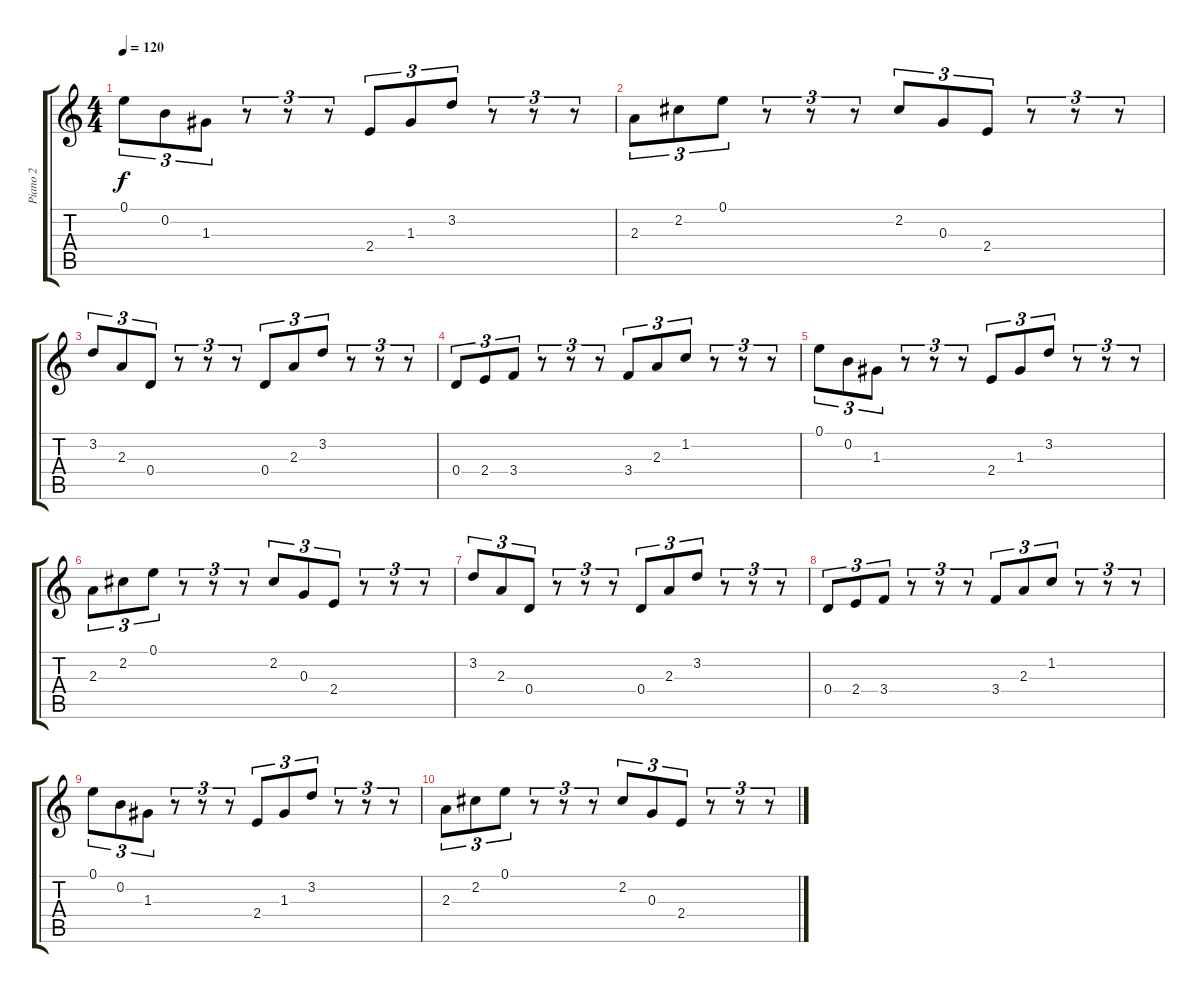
\track ("Piano 2" "Piano 2") {instrument acousticgrandpiano}
\staff {score tabs}
\tuning (E5 B4 G4 D4 A3 E3) {hide}
\ts (4 4)
\tempo 120
\clef g2
\ks c
0.1.8{tu (3 2) dy f} 0.2.8{tu (3 2)} 1.3.8{tu (3 2)} r.8{tu (3 2)} r.8{tu (3 2)} r.8{tu (3 2)} 2.4.8{tu (3 2)} 1.3.8{tu (3 2)} 3.2.8{tu (3 2)} r.8{tu (3 2)} r.8{tu (3 2)} r.8{tu (3 2)} |
2.3.8{tu (3 2)} 2.2.8{tu (3 2)} 0.1.8{tu (3 2)} r.8{tu (3 2)} r.8{tu (3 2)} r.8{tu (3 2)} 2.2.8{tu (3 2)} 0.3.8{tu (3 2)} 2.4.8{tu (3 2)} r.8{tu (3 2)} r.8{tu (3 2)} r.8{tu (3 2)} |
3.2.8{tu (3 2)} 2.3.8{tu (3 2)} 0.4.8{tu (3 2)} r.8{tu (3 2)} r.8{tu (3 2)} r.8{tu (3 2)} 0.4.8{tu (3 2)} 2.3.8{tu (3 2)} 3.2.8{tu (3 2)} r.8{tu (3 2)} r.8{tu (3 2)} r.8{tu (3 2)} |
0.4.8{tu (3 2) volume 7} 2.4.8{tu (3 2)} 3.4.8{tu (3 2)} r.8{tu (3 2)} r.8{tu (3 2)} r.8{tu (3 2)} 3.4.8{tu (3 2)} 2.3.8{tu (3 2)} 1.2.8{tu (3 2)} r.8{tu (3 2)} r.8{tu (3 2)} r.8{tu (3 2)} |
0.1.8{tu (3 2)} 0.2.8{tu (3 2)} 1.3.8{tu (3 2)} r.8{tu (3 2)} r.8{tu (3 2)} r.8{tu (3 2)} 2.4.8{tu (3 2)} 1.3.8{tu (3 2)} 3.2.8{tu (3 2)} r.8{tu (3 2)} r.8{tu (3 2)} r.8{tu (3 2)} |
2.3.8{tu (3 2)} 2.2.8{tu (3 2)} 0.1.8{tu (3 2)} r.8{tu (3 2)} r.8{tu (3 2)} r.8{tu (3 2)} 2.2.8{tu (3 2)} 0.3.8{tu (3 2)} 2.4.8{tu (3 2)} r.8{tu (3 2)} r.8{tu (3 2)} r.8{tu (3 2)} |
3.2.8{tu (3 2)} 2.3.8{tu (3 2)} 0.4.8{tu (3 2)} r.8{tu (3 2)} r.8{tu (3 2)} r.8{tu (3 2)} 0.4.8{tu (3 2)} 2.3.8{tu (3 2)} 3.2.8{tu (3 2)} r.8{tu (3 2)} r.8{tu (3 2)} r.8{tu (3 2)} |
0.4.8{tu (3 2) volume 0} 2.4.8{tu (3 2)} 3.4.8{tu (3 2)} r.8{tu (3 2)} r.8{tu (3 2)} r.8{tu (3 2)} 3.4.8{tu (3 2)} 2.3.8{tu (3 2)} 1.2.8{tu (3 2)} r.8{tu (3 2)} r.8{tu (3 2)} r.8{tu (3 2)} |
0.1.8{tu (3 2)} 0.2.8{tu (3 2)} 1.3.8{tu (3 2)} r.8{tu (3 2)} r.8{tu (3 2)} r.8{tu (3 2)} 2.4.8{tu (3 2)} 1.3.8{tu (3 2)} 3.2.8{tu (3 2)} r.8{tu (3 2)} r.8{tu (3 2)} r.8{tu (3 2)} |
2.3.8{tu (3 2)} 2.2.8{tu (3 2)} 0.1.8{tu (3 2)} r.8{tu (3 2)} r.8{tu (3 2)} r.8{tu (3 2)} 2.2.8{tu (3 2)} 0.3.8{tu (3 2)} 2.4.8{tu (3 2)} r.8{tu (3 2)} r.8{tu (3 2)} r.8{tu (3 2)}
